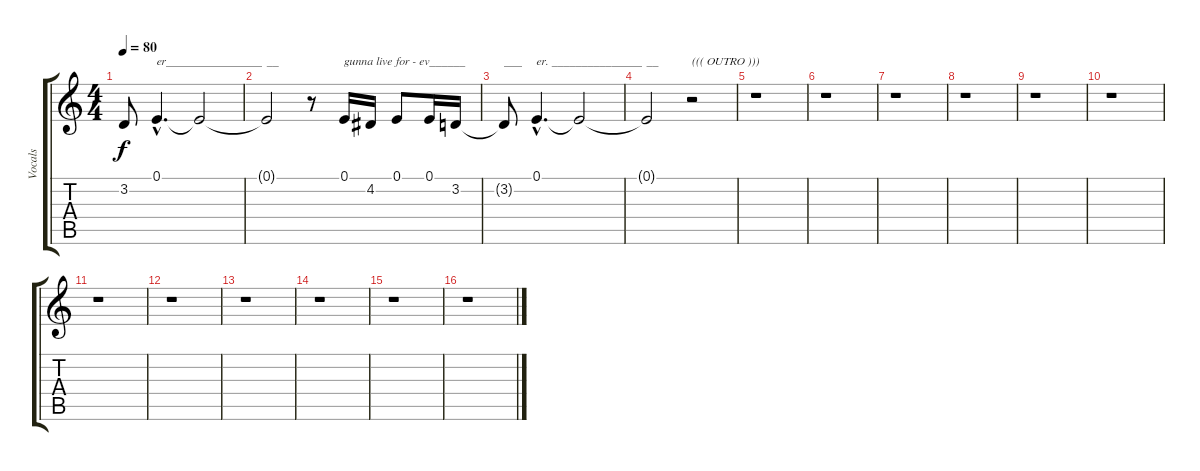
\track ("Vocals" "Vocals") {instrument lead2sawtooth}
\staff {score tabs}
\tuning (E4 B3 G3 D3 A2 E2) {hide}
\ts (4 4)
\tempo 80
\clef g2
\ks c
3.2{t}.8{dy f} 0.1{hac}.4{d txt "er________________"} 0.1{t}.2 |
0.1{t}.2{txt "__"} r.8 0.1.16{txt "gunna live for - ev______"} 4.2.16 0.1.8 0.1.16 3.2.16 |
3.2{t}.8{txt "___"} 0.1{hac}.4{d txt "er. _______________"} 0.1{t}.2 |
0.1{t}.2{txt "__"} r.2{txt "((( OUTRO )))"} |
r.1 |
r.1 |
r.1 |
r.1 |
r.1 |
r.1 |
r.1 |
r.1 |
r.1 |
r.1 |
r.1 |
r.1
